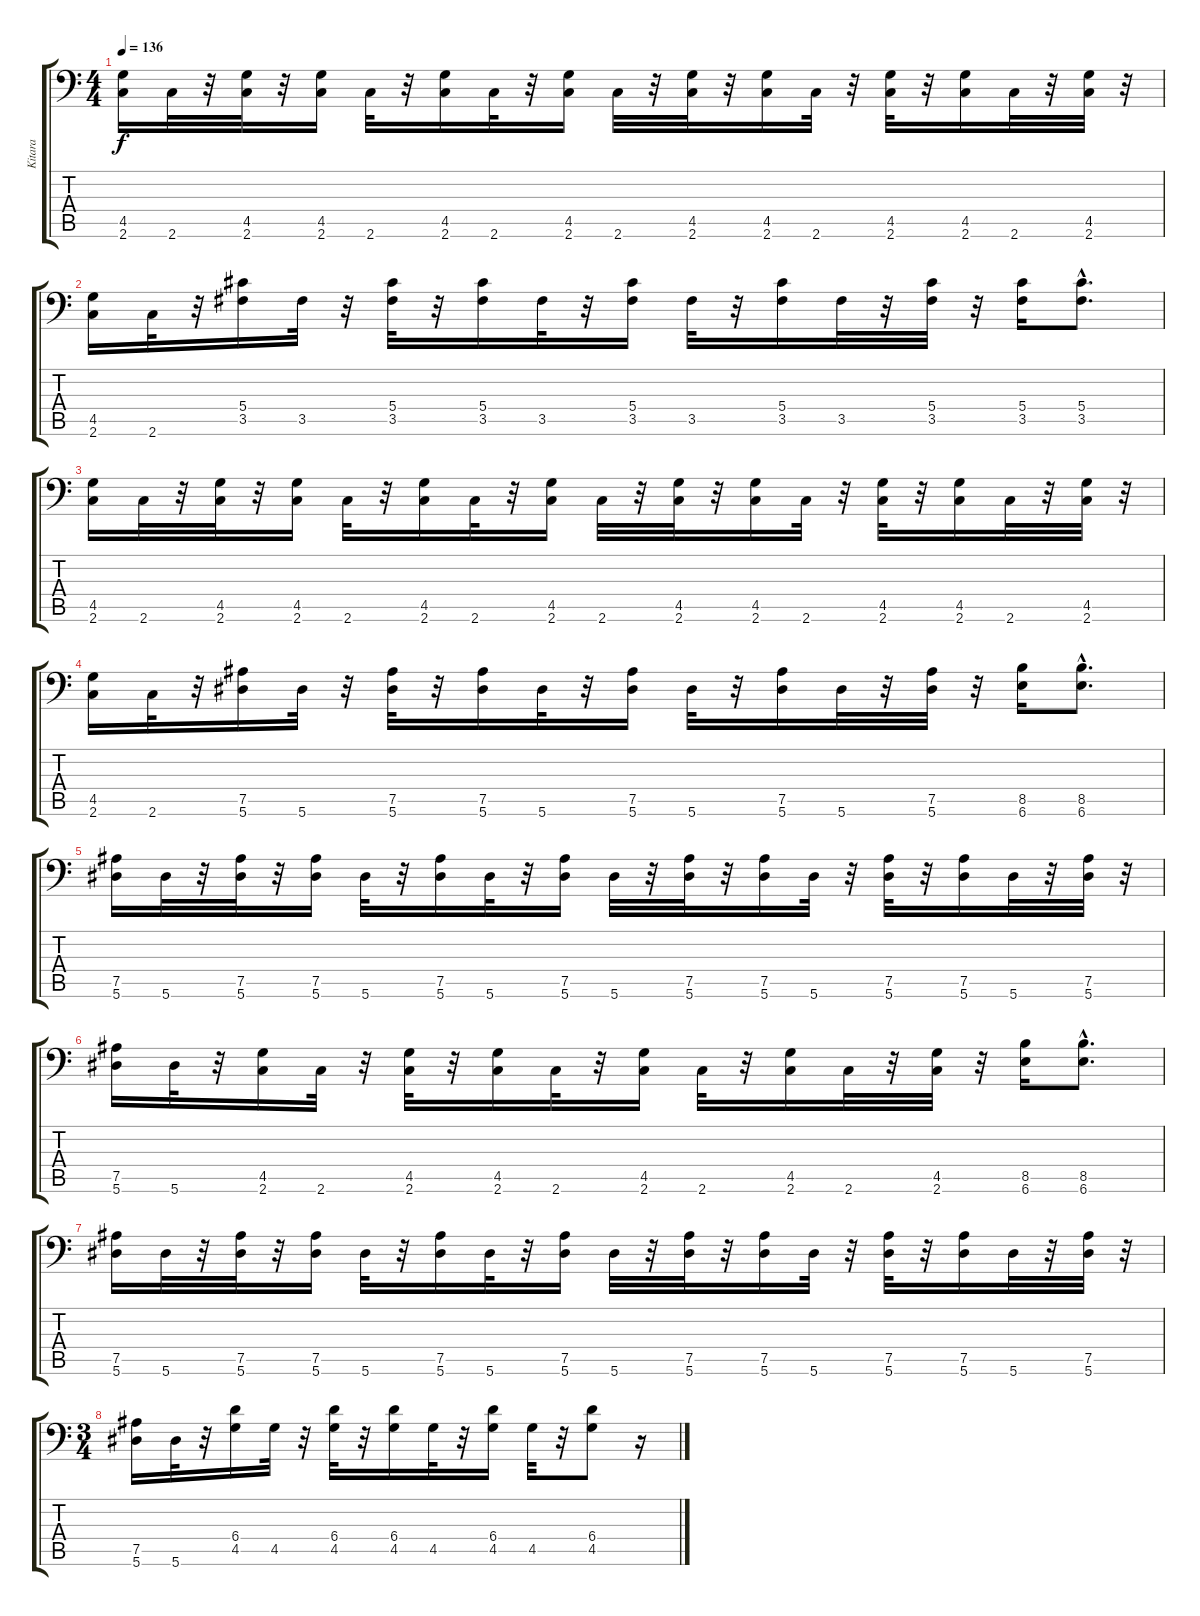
\track ("Kitara" "Kitara") {instrument distortionguitar}
\staff {score tabs}
\tuning (Bb3 F3 Db3 Ab2 Eb2 Bb1) {hide}
\ts (4 4)
\tempo 136
\clef f4
\ks c
(4.5 2.6).16{dy f} 2.6.32 r.32 (4.5 2.6).32 r.32 (4.5 2.6).16 2.6.32 r.32 (4.5 2.6).16 2.6.32 r.32 (4.5 2.6).16 2.6.32 r.32 (4.5 2.6).32 r.32 (4.5 2.6).16 2.6.32 r.32 (4.5 2.6).32 r.32 (4.5 2.6).16 2.6.32 r.32 (4.5 2.6).32 r.32 |
(4.5 2.6).16 2.6.32 r.32 (5.4 3.5).16 3.5.32 r.32 (5.4 3.5).32 r.32 (5.4 3.5).16 3.5.32 r.32 (5.4 3.5).16 3.5.32 r.32 (5.4 3.5).16 3.5.32 r.32 (5.4 3.5).32 r.32 (5.4 3.5).16 (5.4{hac} 3.5{hac}).8{d} |
(4.5 2.6).16 2.6.32 r.32 (4.5 2.6).32 r.32 (4.5 2.6).16 2.6.32 r.32 (4.5 2.6).16 2.6.32 r.32 (4.5 2.6).16 2.6.32 r.32 (4.5 2.6).32 r.32 (4.5 2.6).16 2.6.32 r.32 (4.5 2.6).32 r.32 (4.5 2.6).16 2.6.32 r.32 (4.5 2.6).32 r.32 |
(4.5 2.6).16 2.6.32 r.32 (7.5 5.6).16 5.6.32 r.32 (7.5 5.6).32 r.32 (7.5 5.6).16 5.6.32 r.32 (7.5 5.6).16 5.6.32 r.32 (7.5 5.6).16 5.6.32 r.32 (7.5 5.6).32 r.32 (8.5 6.6).16 (8.5{hac} 6.6{hac}).8{d} |
(7.5 5.6).16 5.6.32 r.32 (7.5 5.6).32 r.32 (7.5 5.6).16 5.6.32 r.32 (7.5 5.6).16 5.6.32 r.32 (7.5 5.6).16 5.6.32 r.32 (7.5 5.6).32 r.32 (7.5 5.6).16 5.6.32 r.32 (7.5 5.6).32 r.32 (7.5 5.6).16 5.6.32 r.32 (7.5 5.6).32 r.32 |
(7.5 5.6).16 5.6.32 r.32 (4.5 2.6).16 2.6.32 r.32 (4.5 2.6).32 r.32 (4.5 2.6).16 2.6.32 r.32 (4.5 2.6).16 2.6.32 r.32 (4.5 2.6).16 2.6.32 r.32 (4.5 2.6).32 r.32 (8.5 6.6).16 (8.5{hac} 6.6{hac}).8{d} |
(7.5 5.6).16 5.6.32 r.32 (7.5 5.6).32 r.32 (7.5 5.6).16 5.6.32 r.32 (7.5 5.6).16 5.6.32 r.32 (7.5 5.6).16 5.6.32 r.32 (7.5 5.6).32 r.32 (7.5 5.6).16 5.6.32 r.32 (7.5 5.6).32 r.32 (7.5 5.6).16 5.6.32 r.32 (7.5 5.6).32 r.32 |
\ts (3 4)
(7.5 5.6).16 5.6.32 r.32 (6.4 4.5).16 4.5.32 r.32 (6.4 4.5).32 r.32 (6.4 4.5).16 4.5.32 r.32 (6.4 4.5).16 4.5.32 r.32 (6.4 4.5).8 r.16
